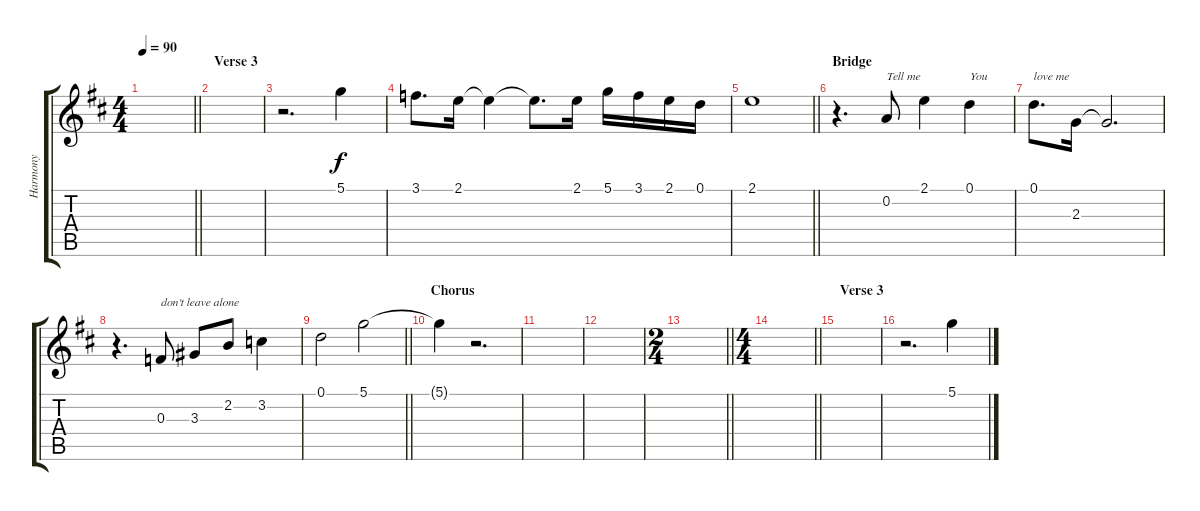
\track ("Harmony" "Harmony") {instrument electricguitarjazz}
\staff {score tabs}
\tuning (D4 A3 F3 C3 G2 D2) {hide}
\ts (4 4)
\tempo 90
\clef g2
\barLineRight lightlight
\ks d
|
\section ("" "Verse 3")
|
r.2{d} 5.1.4 |
3.1.8{d} 2.1.16 2.1{t}.4 2.1{t}.8{d} 2.1.16 5.1.16 3.1.16 2.1.16 0.1.16 |
\barLineRight lightlight
2.1.1 |
\section ("" "Bridge")
r.4{d} 0.2.8{txt "Tell me"} 2.1.4 0.1.4{txt "You"} |
0.1.8{d txt "love me"} 2.3.16 2.3{t}.2{d} |
r.4{d} 0.3.8{txt "don't leave alone"} 3.3.8 2.2.8 3.2.4 |
\barLineRight lightlight
0.1.2 5.1.2 |
\section ("" "Chorus")
5.1{t}.4 r.2{d} |
|
|
\ts (2 4)
\barLineRight lightlight
|
\ts (4 4)
\barLineRight lightlight
|
\section ("" "Verse 3")
|
r.2{d} 5.1.4
